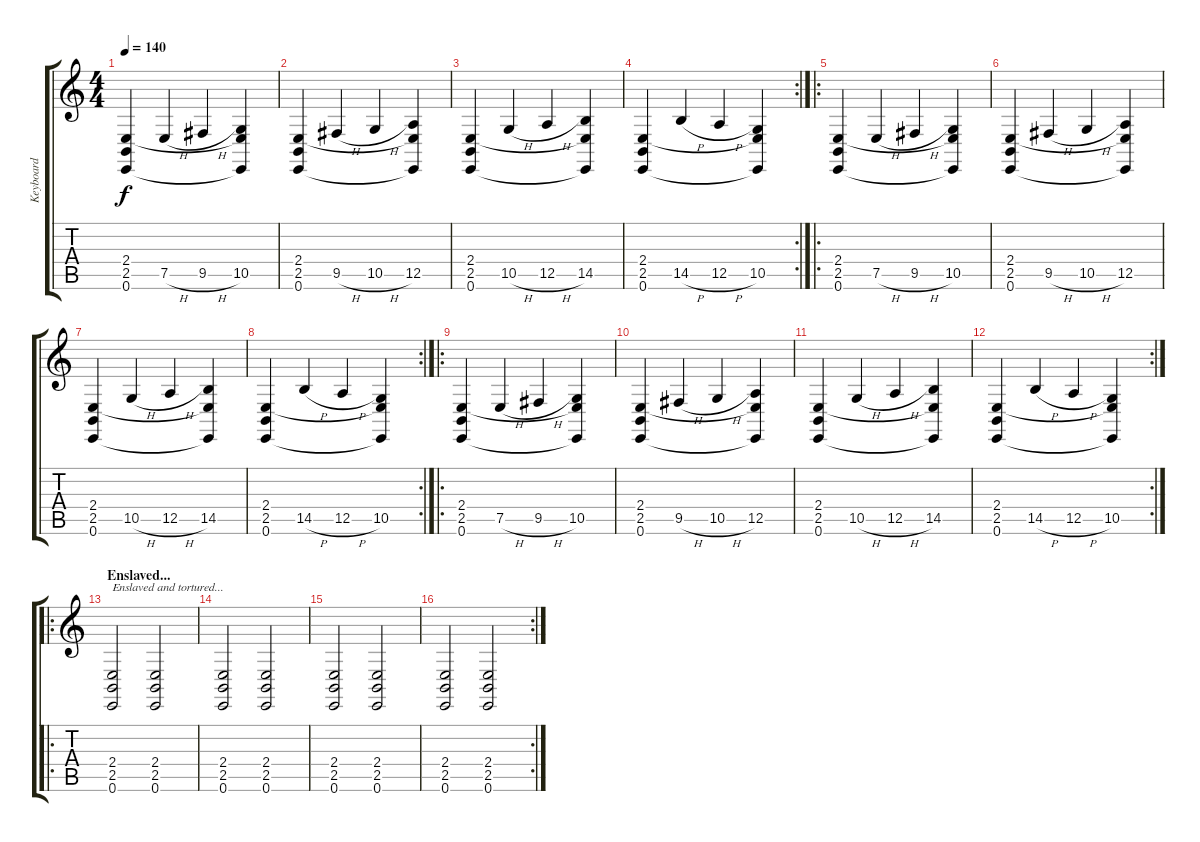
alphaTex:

\track ("Keyboard" "Keyboard") {instrument stringensemble1}
\staff {score tabs}
\tuning (E4 B3 G3 D3 A2 E2) {hide}
\ts (4 4)
\tempo 140
\clef g2
\ks c
(2.4 2.5 0.6).4{dy f instrument stringensemble1} 7.5{h}.4 9.5{h}.4 (2.4{t} 10.5 0.6{t}).4 |
(2.4 2.5 0.6).4 9.5{h}.4 10.5{h}.4 (2.4{t} 12.5 0.6{t}).4 |
(2.4 2.5 0.6).4 10.5{h}.4 12.5{h}.4 (2.4{t} 14.5 0.6{t}).4 |
\rc 2
(2.4 2.5 0.6).4 14.5{h}.4 12.5{h}.4 (2.4{t} 10.5 0.6{t}).4 |
\ro
(2.4 2.5 0.6).4 7.5{h}.4 9.5{h}.4 (2.4{t} 10.5 0.6{t}).4 |
(2.4 2.5 0.6).4 9.5{h}.4 10.5{h}.4 (2.4{t} 12.5 0.6{t}).4 |
(2.4 2.5 0.6).4 10.5{h}.4 12.5{h}.4 (2.4{t} 14.5 0.6{t}).4 |
\rc 2
(2.4 2.5 0.6).4 14.5{h}.4 12.5{h}.4 (2.4{t} 10.5 0.6{t}).4 |
\ro
(2.4 2.5 0.6).4 7.5{h}.4 9.5{h}.4 (2.4{t} 10.5 0.6{t}).4 |
(2.4 2.5 0.6).4 9.5{h}.4 10.5{h}.4 (2.4{t} 12.5 0.6{t}).4 |
(2.4 2.5 0.6).4 10.5{h}.4 12.5{h}.4 (2.4{t} 14.5 0.6{t}).4 |
\rc 2
(2.4 2.5 0.6).4 14.5{h}.4 12.5{h}.4 (2.4{t} 10.5 0.6{t}).4 |
\ro
\section ("" "Enslaved...")
(2.4 2.5 0.6).2{txt "Enslaved and tortured..."} (2.4 2.5 0.6).2 |
(2.4 2.5 0.6).2 (2.4 2.5 0.6).2 |
(2.4 2.5 0.6).2 (2.4 2.5 0.6).2 |
\rc 2
(2.4 2.5 0.6).2 (2.4 2.5 0.6).2
